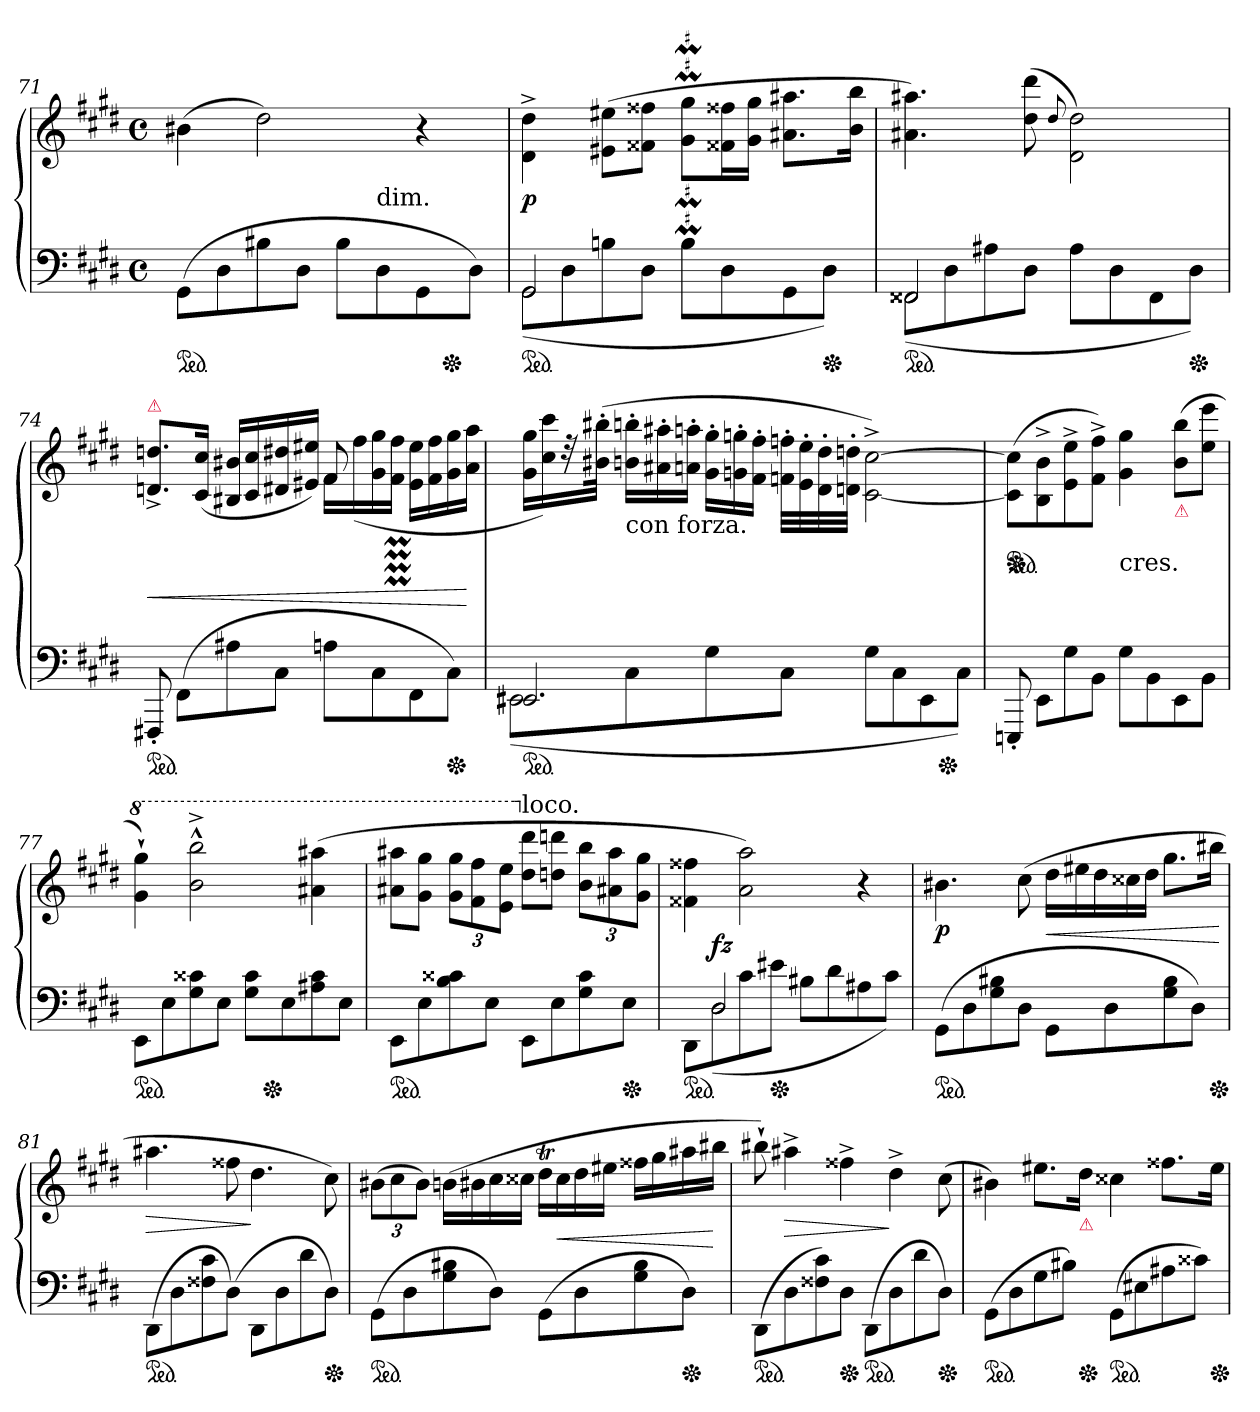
**kern	**kern	**dynam
*part1	*part1	*part1
*staff2	*staff1	*staff1/2
*clefF4	*clefG2	*
*k[f#c#g#d#]	*k[f#c#g#d#]	*
*M4/4	*M4/4	*
*met(c)	*met(c)	*
=71	=71	=71
*	*^	*
*ped	*	*	*
*	*	*^	*
(>8GG#L	(>4b#X	2ryy	2ryy	.
8D#	.	.	.	.
8B#X	2dd#)	.	.	.
8D#J	.	.	.	.
8B#L	.	8ryy	4ryy	.
!	!	!LO:TX:c:t=dim.	!	!
8D#	.	4.ryy	.	.
8GG#	4r	.	16ryy	.
*Xped	*	*	*	*
.	.	.	8.ryy	.
8D#J)	.	.	.	.
=72	=72	=72	=72	=72
*^	*	*	*	*
!	!	!LO:TX:a:t=sotto voce.	!	!	!
!LO:TX:b:t=il basso sempre legato.	!	!	!	!	!
!	!LO:N:vis=2	!	!	!	!
*	*	*v	*v	*v	*
*ped	*	*	*
2GG#	(>8GG#	4d#^\ 4dd#^\	p
.	8D#	.	.
.	8Bn	(>8e#X 8ee#XL	.
.	8D#J	8f##X 8ff##XJ	.
2ryy	8BL	8g#M 8gg#ML	.
.	8D#	16f##X 16ff##XL	.
.	.	16g# 16gg#JJ	.
.	8GG#	8.a#X 8.aa#XL	.
*Xped	*	*	*
.	8D#J)	.	.
.	.	16b 16bbJk	.
=73	=73	=73	=73
!	!LO:N:vis=2	!	!
*ped	*	*	*
2FF##X	(>8FF##X	4.a#X 4.aa#X)	.
.	8D#	.	.
.	8A#X	.	.
.	8D#J	(>8dd# 8ddd#	.
.	.	8qqdd#/	.
2ryy	8A#\L	2d#\ 2dd#\)	.
.	8D#	.	.
.	8FF##	.	.
*Xped	*	*	*
.	8D#J)	.	.
=74	=74	=74	=74
*	*	*^	*
!	!	!LO:TX:a:color=crimson:t=⚠	!	!
!	!	!	!	!LO:HP:b
*v	*v	*	*	*
*ped	*	*	*
8FFF#X'	8.dn^> 8.ddn^>L	2ryy	<
(>8FF#\L	.	.	.
.	(<16c# 16cc#Jk	.	.
8A#X	16B#X 16b#XLL	.	.
.	16c# 16cc#	.	.
8C#J	16d#X 16dd#X	.	.
.	16e#X 16ee#XJJ)	.	.
8An\L	8f#	16f#LL	.
.	.	(>16ff#	.
8C#	8ryy	16g# 16gg#	.
.	.	16f#M 16ff#MJJ	.
8FF#	4ryy	16e# 16ee#LL	.
.	.	16f# 16ff#	.
*Xped	*	*	*
8C#J)	.	16g# 16gg#	.
.	.	16a 16aaJJ	[
=75	=75	=75	=75
*^	*	*	*
!	!LO:N:vis=2	!	!	!
*	*	*Xtuplet	*	*
*ped	*	*	*	*
2.EE#X	(>8EE#X	24g# 24gg#LL	2ryy	.
.	.	24cc# 24ccc#)	.	.
.	.	48rdd	.	.
.	.	(>48b#X' 48bb#X'JJk	.	.
!	!	!LO:TX:b:t=con forza.	!	!
.	8C#	24bn' 24bbn'LL	.	.
.	.	24a#X' 24aa#X'	.	.
.	.	24an' 24aan'JJ	.	.
.	8G#	24g#' 24gg#'LL	.	.
.	.	24gn' 24ggn'	.	.
.	.	24f#' 24ff#'JJ	.	.
.	8C#J	32fn'\ 32ffn'\LLL	.	.
.	.	32e' 32ee'	.	.
.	.	32d#' 32dd#'	.	.
.	.	32dn' 32ddn'JJJ	.	.
.	8G#L	[2c#^\ [2cc#^\)	4ryy	.
.	8C#	.	.	.
4ryy	8EE#	.	16ryy	.
*Xped	*	*	*	*
.	.	.	8.ryy	.
.	8C#J)	.	.	.
*v	*v	*	*	*
*	*v	*v	*
=76	=76	=76
*	*ped	*
*	*Xped	*
8EEEn'	(>8c#]\ 8cc#]\L	.
8EE\L	8B^ 8b^	.
8G#	8e^ 8ee^	.
8BBJ	8f#^ 8ff#^J)	.
!	!LO:TX:c:t=cres.	!
8G#\L	4g# 4gg#	.
8BB	.	.
!	!LO:TX:b:color=crimson:t=⚠	!
8EE	(>8b 8bbL	.
8BBJ	8ee 8eeeJ	.
=77	=77	=77
*	*8va	*
*ped	*	*
*	*^	*
8EEL	4gg#` 4ggg#`)	2ryy	.
8E	.	.	.
8G# 8c##X	2bb^^^< 2bbb^^^<	.	.
8EJ	.	.	.
8G# 8c##L	.	16ryy	.
*Xped	*	*	*
.	.	4..ryy	.
8E	.	.	.
8A#X 8c##	(>4aa#X 4aaa#X	.	.
8EJ	.	.	.
*	*v	*v	*
=78	=78	=78
*ped	*	*
8EEL	8aa#X 8aaa#XL	.
8E	8gg# 8ggg#J	.
*	*tuplet	*
8B 8c##X	12gg# 12ggg#L	.
.	12ff# 12fff#	.
8EJ	.	.
.	12ee 12eeeJ	.
*	*X8va	*
!	!LO:TX:a:t=loco.	!
8EEL	8dd# 8ddd#L	.
8E	8ddn 8dddnJ	.
8G# 8c##	12b 12bbL	.
.	12a#X 12aa#	.
*Xped	*	*
8EJ	.	.
.	12g# 12gg#J	.
=79	=79	=79
*^	*^	*
*ped	*	*	*	*
8ryy	8DD#L	4f##X 4ff##X	8ryy	.
!	!LO:N:vis=2	!	!	!
2D#	(>8D#	.	2..ryy	fz
.	8c#	2a 2aa)	.	.
*Xped	*	*	*	*
.	8e#XJ	.	.	.
.	8B#XL	.	.	.
8ryy	8d#	.	.	.
4ryy	8A#X	4r	.	.
.	8c#J)	.	.	.
=80	=80	=80	=80	=80
!	!	!LO:TX:a:t=dolce.	!	!
*v	*v	*	*	*
*	*v	*v	*
*ped	*	*
(>8GG#L	4.b#X	p
8D#	.	.
8G# 8B#X	.	.
8D#J	(>8cc#	.
*	*Xtuplet	*
8GG#L	20dd#LL	<
.	20ee#X	.
.	20dd#	.
8D#	.	.
.	20cc##X	.
.	20dd#JJ	.
8G# 8B#	8.gg#L	.
8D#J)	.	.
*Xped	*	*
.	16bb#XJk	.
.	.	[
=81	=81	=81
*ped	*	*
(>8DD#\L	4.aa#X	>
8D#	.	.
8F##X 8c#	.	.
(>8D#J)	8ff##X	.
8DD#L	4.dd#	]
8D#	.	.
8d#	.	.
*Xped	*	*
8D#J)	8cc#)	.
=82	=82	=82
*	*tuplet	*
*ped	*	*
(>8GG#L	(>12b#XL	.
.	12cc#	.
8D#	.	.
.	12b#J)	.
8G# 8B#X	(>16bnLL	.
.	16b#X	.
8D#J)	16cc#	.
.	16cc##XJJ	.
(>8GG#L	16dd#tLL	.
.	16cc##	<
8D#	16dd#	.
.	16ee#XJJ	.
8G# 8B#	16ff##XLL	.
.	16gg#	.
*Xped	*	*
8D#J)	16aa#X	.
.	16bb#XJJ	[
=83	=83	=83
*ped	*	*
(>8DD#\L	8bb#X`)	.
8D#	4aa#X^	>
8F##X 8c#)	.	.
*Xped	*	*
8D#J	4ff##X^	.
*ped	*	*
(>8DD#L	.	.
8D#	4dd#^	]
8d#	.	.
*Xped	*	*
8D#J)	(>8cc#	.
=84	=84	=84
*ped	*	*
(>8GG#L	4b#X)	.
8D#	.	.
8G#	8.ee#XL	.
8B#XJ)	.	.
!	!LO:TX:b:color=crimson:t=⚠	!
*Xped	*	*
.	16dd#Jk	.
*ped	*	*
(>8GG#L	4cc##X	.
8E#X	.	.
8A#X	8.ff##XL	.
8c##XJ)	.	.
*Xped	*	*
.	16ee#Jk	.
=	=	=
*-	*-	*-
